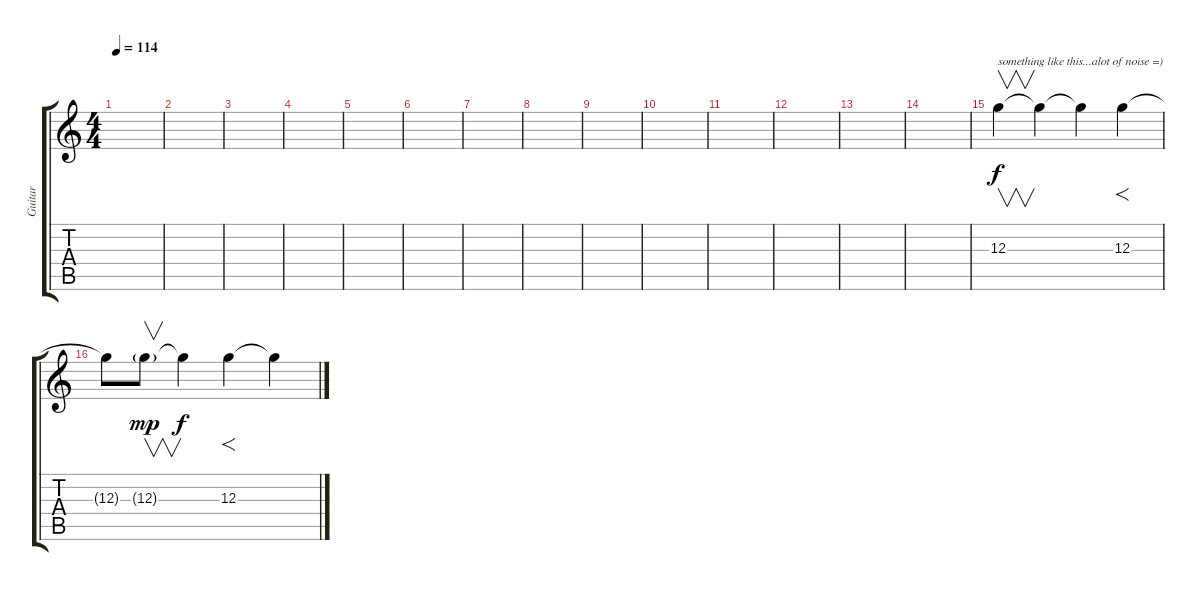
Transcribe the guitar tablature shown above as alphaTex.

\track ("Guitar" "Guitar") {instrument distortionguitar}
\staff {score tabs}
\tuning (E4 B3 G3 D3 A2 E2) {hide}
\ts (4 4)
\tempo 114
\clef g2
\ks c
|
|
|
|
|
|
|
|
|
|
|
|
|
|
12.3.4{v txt "something like this...alot of noise =)"} 12.3{t}.4{volume 6} 12.3{t}.4{volume 11} 12.3.4{f volume 14} |
12.3{t}.8 12.3{g}.8{v dy mp} 12.3{t}.4{dy f} 12.3.4{f} 12.3{t}.4
